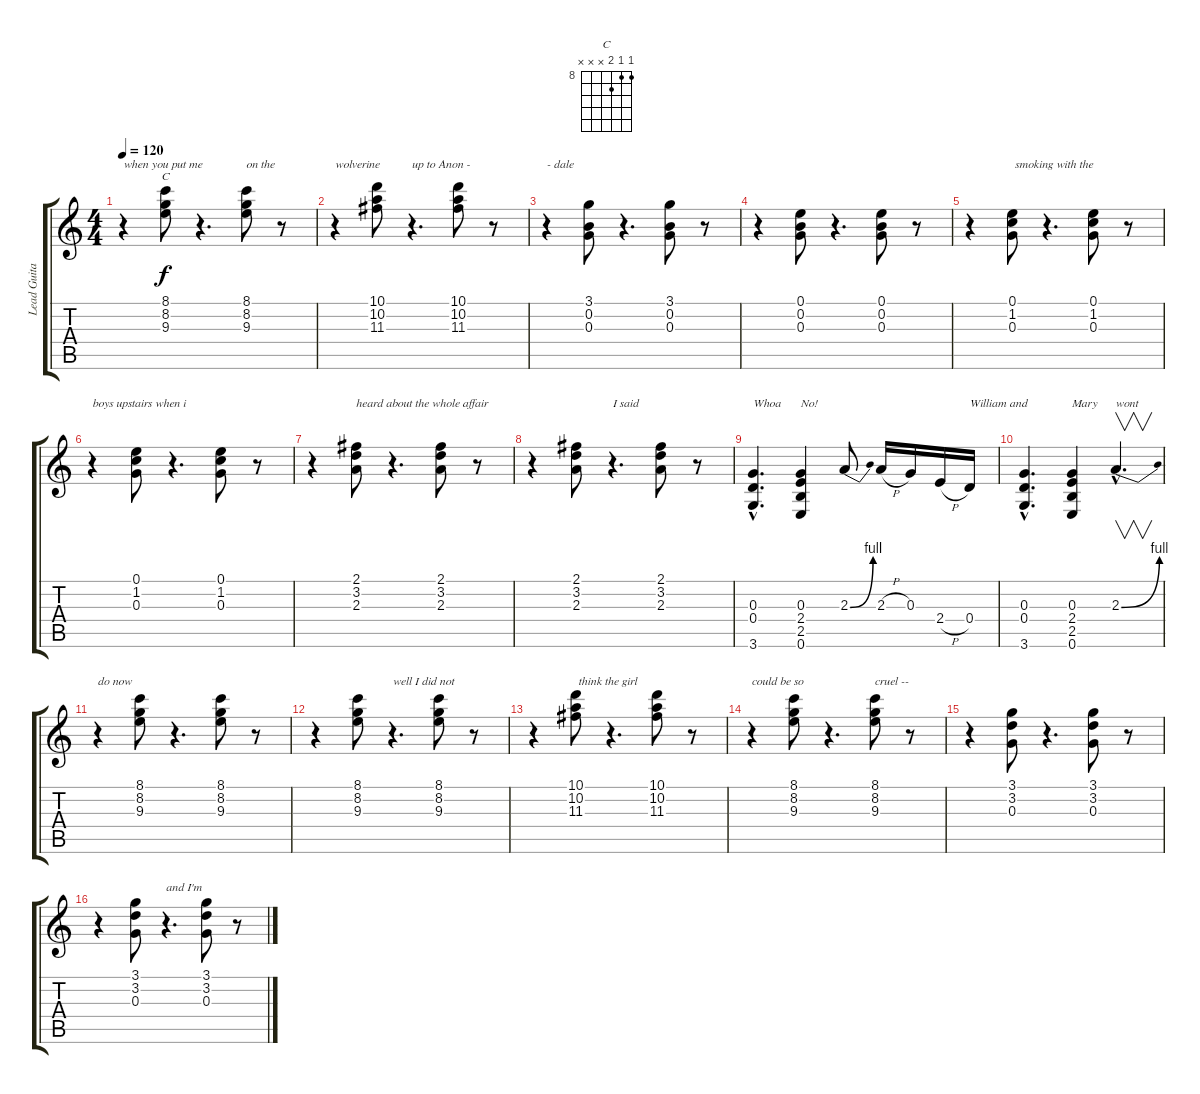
\track ("Lead Guitar" "Lead Guita") {instrument overdrivenguitar}
\staff {score tabs}
\tuning (E4 B3 G3 D3 A2 E2) {hide}
\chord ("C" 8 8 9 x x x) {firstfret 8}
\ts (4 4)
\tempo 120
\clef g2
\ks c
r.4{txt "when you put me" dy f} (8.1 8.2 9.3).8{ch "C"} r.4{d} (8.1 8.2 9.3).8{txt "on the"} r.8 |
r.4{txt "wolverine"} (10.1 10.2 11.3).8 r.4{d txt "up to Anon -"} (10.1 10.2 11.3).8 r.8 |
r.4{txt "- dale"} (3.1 0.2 0.3).8 r.4{d} (3.1 0.2 0.3).8 r.8 |
r.4 (0.1 0.2 0.3).8 r.4{d} (0.1 0.2 0.3).8 r.8 |
r.4 (0.1 1.2 0.3).8{txt " smoking with the"} r.4{d} (0.1 1.2 0.3).8 r.8 |
r.4{txt "boys upstairs when i"} (0.1 1.2 0.3).8 r.4{d} (0.1 1.2 0.3).8 r.8 |
r.4 (2.1 3.2 2.3).8{txt "heard about the whole affair"} r.4{d} (2.1 3.2 2.3).8 r.8 |
r.4 (2.1 3.2 2.3).8 r.4{d txt "I said"} (2.1 3.2 2.3).8 r.8 |
(0.3{hac} 0.4{hac} 3.6{hac}).4{d txt "Whoa"} (0.3 2.4 2.5 0.6).4{txt "No!"} 2.3{be (bend 0 0 60 4)}.8 2.3{h}.16 0.3.16 2.4{h}.16 0.4.16{txt "William and"} |
(0.3{hac} 0.4{hac} 3.6{hac}).4{d} (0.3 2.4 2.5 0.6).4{txt "Mary"} 2.3{be (bend 0 0 60 4) hac}.4{v d txt "wont "} |
r.4{txt "do now"} (8.1 8.2 9.3).8 r.4{d} (8.1 8.2 9.3).8 r.8 |
r.4 (8.1 8.2 9.3).8 r.4{d txt "well I did not"} (8.1 8.2 9.3).8 r.8 |
r.4 (10.1 10.2 11.3).8{txt " think the girl"} r.4{d} (10.1 10.2 11.3).8 r.8 |
r.4{txt "could be so"} (8.1 8.2 9.3).8 r.4{d} (8.1 8.2 9.3).8{txt "cruel --"} r.8 |
r.4 (3.1 3.2 0.3).8 r.4{d} (3.1 3.2 0.3).8 r.8 |
r.4 (3.1 3.2 0.3).8 r.4{d txt "and I'm"} (3.1 3.2 0.3).8 r.8
